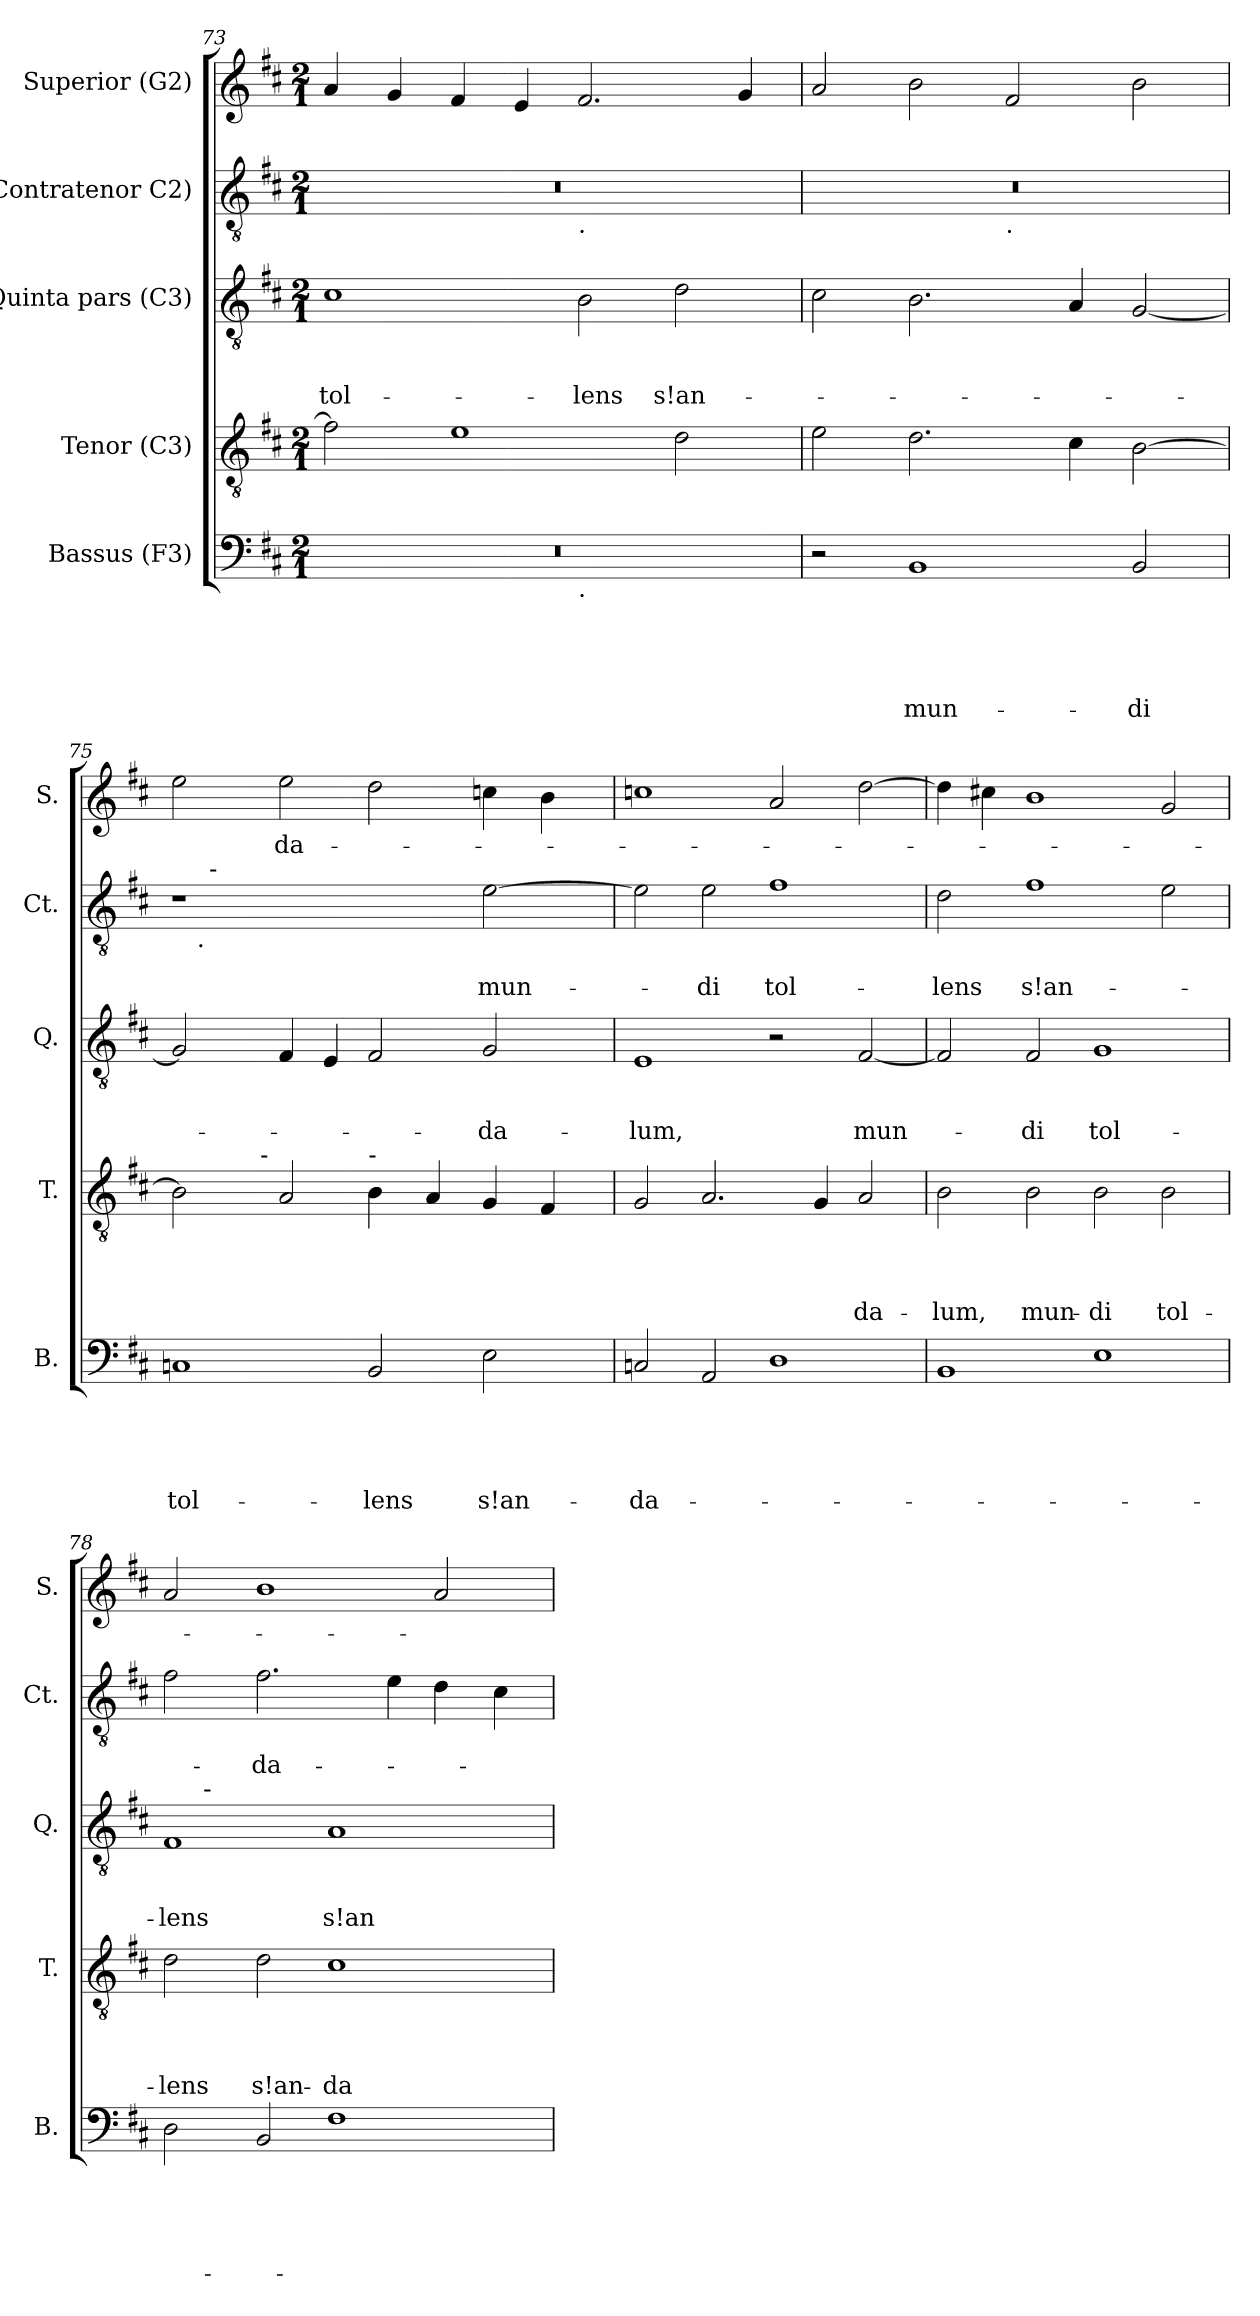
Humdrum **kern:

**kern	**text	**text	**text	**text	**text	**kern	**text	**text	**text	**text	**kern	**text	**text	**text	**kern	**text	**text	**kern	**text
*part5	*part5	*part5	*part5	*part5	*part5	*part4	*part4	*part4	*part4	*part4	*part3	*part3	*part3	*part3	*part2	*part2	*part2	*part1	*part1
*staff5	*staff5	*staff5	*staff5	*staff5	*staff5	*staff4	*staff4	*staff4	*staff4	*staff4	*staff3	*staff3	*staff3	*staff3	*staff2	*staff2	*staff2	*staff1	*staff1
*I"Bassus (F3)	*	*	*	*	*	*I"Tenor (C3)	*	*	*	*	*I"Quinta pars (C3)	*	*	*	*I"Contratenor C2)	*	*	*I"Superior (G2)	*
*I'B.	*	*	*	*	*	*I'T.	*	*	*	*	*I'Q.	*	*	*	*I'Ct.	*	*	*I'S.	*
*clefF4	*	*	*	*	*	*clefGv2	*	*	*	*	*clefGv2	*	*	*	*clefGv2	*	*	*clefG2	*
*k[f#c#]	*	*	*	*	*	*k[f#c#]	*	*	*	*	*k[f#c#]	*	*	*	*k[f#c#]	*	*	*k[f#c#]	*
*D:	*	*	*	*	*	*D:	*	*	*	*	*D:	*	*	*	*D:	*	*	*D:	*
*M2/1	*	*	*	*	*	*M2/1	*	*	*	*	*M2/1	*	*	*	*M2/1	*	*	*M2/1	*
=73	=73	=73	=73	=73	=73	=73	=73	=73	=73	=73	=73	=73	=73	=73	=73	=73	=73	=73	=73
!	!	!	!	!	!	!	!	!	!	!	!	!	!	!LO:LY:b	!	!	!	!	!
*^	*	*	*	*	*	*	*	*	*	*	*	*	*	*	*^	*	*	*	*
0r	1ryy	.	.	.	.	.	2f#\]	.	.	.	.	1c#	.	.	tol-	0r	1ryy	.	.	4a/	.
.	.	.	.	.	.	.	.	.	.	.	.	.	.	.	.	.	.	.	.	4g/	.
.	.	.	.	.	.	.	1e	.	.	.	.	.	.	.	.	.	.	.	.	4f#/	.
.	.	.	.	.	.	.	.	.	.	.	.	.	.	.	.	.	.	.	.	4e/	.
!	!	!	!	!	!	!	!	!	!	!	!	!	!	!	!	!	!LO:TX:b:t=.	!	!	!	!
!	!LO:TX:b:t=.	!	!	!	!	!	!	!	!	!	!	!	!	!	!	!	!	!	!	!	!
!	!	!	!	!	!	!	!	!	!	!	!	!	!	!	!LO:LY:b	!	!	!	!	!	!
.	1ryy	.	.	.	.	.	.	.	.	.	.	2B\	.	.	-lens	.	1ryy	.	.	2.f#/	.
!	!	!	!	!	!	!	!	!	!	!	!	!	!	!	!LO:LY:b	!	!	!	!	!	!
.	.	.	.	.	.	.	2d\	.	.	.	.	2d\	.	.	s!an-	.	.	.	.	.	.
.	.	.	.	.	.	.	.	.	.	.	.	.	.	.	.	.	.	.	.	4g/	.
*v	*v	*	*	*	*	*	*	*	*	*	*	*	*	*	*	*	*	*	*	*	*
=74	=74	=74	=74	=74	=74	=74	=74	=74	=74	=74	=74	=74	=74	=74	=74	=74	=74	=74	=74	=74
2r	.	.	.	.	.	2e\	.	.	.	.	2c#\	.	.	.	0r	1ryy	.	.	2a/	.
!	!	!	!	!	!LO:LY:b	!	!	!	!	!	!	!	!	!	!	!	!	!	!	!
1BB	.	.	.	.	mun-	2.d\	.	.	.	.	2.B\	.	.	.	.	.	.	.	2b\	.
!	!	!	!	!	!	!	!	!	!	!	!	!	!	!	!	!LO:TX:b:t=.	!	!	!	!
.	.	.	.	.	.	.	.	.	.	.	.	.	.	.	.	1ryy	.	.	2f#/	.
.	.	.	.	.	.	4c#\	.	.	.	.	4A/	.	.	.	.	.	.	.	.	.
!	!	!	!	!	!LO:LY:b	!	!	!	!	!	!	!	!	!	!	!	!	!	!	!
2BB/	.	.	.	.	-di	[<2B\	.	.	.	.	[<2G/	.	.	.	.	.	.	.	2b\	.
!!LO:LB:g=z
=75	=75	=75	=75	=75	=75	=75	=75	=75	=75	=75	=75	=75	=75	=75	=75	=75	=75	=75	=75	=75
!	!	!	!	!	!LO:LY:b	!	!	!	!	!	!	!	!	!	!	!	!	!	!	!
*	*	*	*	*	*	*^	*	*	*	*	*	*	*	*	*	*^	*	*	*	*
1C	.	.	.	.	tol-	2B\]	4..ryy	.	.	.	.	2G/]	.	.	.	1r	16.ryy	8ryy	.	.	2ee\	.
!	!	!	!	!	!	!	!	!	!	!	!	!	!	!	!	!	!LO:TX:b:t=.	!	!	!	!	!
.	.	.	.	.	.	.	.	.	.	.	.	.	.	.	.	.	1ryy	.	.	.	.	.
!	!	!	!	!	!	!	!	!	!	!	!	!	!	!	!	!	!	!LO:TX:a:t=-	!	!	!	!
.	.	.	.	.	.	.	.	.	.	.	.	.	.	.	.	.	.	1...ryy	.	.	.	.
!	!	!	!	!	!	!	!LO:TX:a:t=-	!	!	!	!	!	!	!	!	!	!	!	!	!	!	!
.	.	.	.	.	.	.	1ryy	.	.	.	.	.	.	.	.	.	.	.	.	.	.	.
!	!	!	!	!	!	!	!	!	!	!	!	!	!	!	!	!	!	!	!	!	!	!LO:LY:b
.	.	.	.	.	.	2A/	.	.	.	.	.	4F#/	.	.	.	.	.	.	.	.	2ee\	-da-
.	.	.	.	.	.	.	.	.	.	.	.	4E/	.	.	.	.	.	.	.	.	.	.
!	!	!	!	!	!	!LO:TX:a:t=-	!	!	!	!	!	!	!	!	!	!	!	!	!	!	!	!
!	!	!	!	!	!LO:LY:b	!	!	!	!	!	!	!	!	!	!	!	!	!	!	!	!	!
2BB/	.	.	.	.	-lens	4B\	.	.	.	.	.	2F#/	.	.	.	2ryy	.	.	.	.	2dd\	.
.	.	.	.	.	.	.	.	.	.	.	.	.	.	.	.	.	2ryy	.	.	.	.	.
.	.	.	.	.	.	4A/	.	.	.	.	.	.	.	.	.	.	.	.	.	.	.	.
.	.	.	.	.	.	.	2ryy	.	.	.	.	.	.	.	.	.	.	.	.	.	.	.
!	!	!	!	!	!LO:LY:b	!	!	!	!	!	!	!	!	!	!LO:LY:b	!	!	!	!	!LO:LY:b	!	!
2E\	.	.	.	.	s!an-	4G/	.	.	.	.	.	2G/	.	.	-da-	[>2e\	.	.	.	mun-	4cc\	.
.	.	.	.	.	.	.	.	.	.	.	.	.	.	.	.	.	4ryy	.	.	.	.	.
.	.	.	.	.	.	4F#/	.	.	.	.	.	.	.	.	.	.	.	.	.	.	4b\	.
.	.	.	.	.	.	.	.	.	.	.	.	.	.	.	.	.	8ryy	.	.	.	.	.
.	.	.	.	.	.	.	16ryy	.	.	.	.	.	.	.	.	.	.	.	.	.	.	.
.	.	.	.	.	.	.	.	.	.	.	.	.	.	.	.	.	32ryy	.	.	.	.	.
=76	=76	=76	=76	=76	=76	=76	=76	=76	=76	=76	=76	=76	=76	=76	=76	=76	=76	=76	=76	=76	=76	=76
!	!	!	!	!	!LO:LY:b	!	!	!	!	!	!	!	!	!	!LO:LY:b	!	!	!	!	!	!	!
*	*	*	*	*	*	*v	*v	*	*	*	*	*	*	*	*	*v	*v	*v	*	*	*	*
2Cn/	.	.	.	.	-da-	2G/	.	.	.	.	1E	.	.	-lum,	2e\]	.	.	1ccn	.
!	!	!	!	!	!	!	!	!	!	!	!	!	!	!	!	!	!LO:LY:b	!	!
2AA/	.	.	.	.	.	2.A/	.	.	.	.	.	.	.	.	2e\	.	-di	.	.
!	!	!	!	!	!	!	!	!	!	!	!	!	!	!	!	!	!LO:LY:b	!	!
1D	.	.	.	.	.	.	.	.	.	.	2r	.	.	.	1f#	.	tol-	2a/	.
.	.	.	.	.	.	4G/	.	.	.	.	.	.	.	.	.	.	.	.	.
!	!	!	!	!	!	!	!	!	!	!LO:LY:b	!	!	!	!LO:LY:b	!	!	!	!	!
.	.	.	.	.	.	2A/	.	.	.	-da-	[<2F#/	.	.	mun-	.	.	.	[>2dd\	.
=77	=77	=77	=77	=77	=77	=77	=77	=77	=77	=77	=77	=77	=77	=77	=77	=77	=77	=77	=77
!	!	!	!	!	!	!	!	!	!	!LO:LY:b	!	!	!	!	!	!	!LO:LY:b	!	!
1BB	.	.	.	.	.	2B\	.	.	.	-lum,	2F#/]	.	.	.	2d\	.	-lens	4dd\]	.
.	.	.	.	.	.	.	.	.	.	.	.	.	.	.	.	.	.	4cc#X\	.
!	!	!	!	!	!	!	!	!	!	!LO:LY:b	!	!	!	!LO:LY:b	!	!	!LO:LY:b	!	!
.	.	.	.	.	.	2B\	.	.	.	mun-	2F#/	.	.	-di	1f#	.	s!an-	1b	.
!	!	!	!	!	!	!	!	!	!	!LO:LY:b	!	!	!	!LO:LY:b	!	!	!	!	!
1E	.	.	.	.	.	2B\	.	.	.	-di	1G	.	.	tol-	.	.	.	.	.
!	!	!	!	!	!	!	!	!	!	!LO:LY:b	!	!	!	!	!	!	!	!	!
.	.	.	.	.	.	2B\	.	.	.	tol-	.	.	.	.	2e\	.	.	2g/	.
!!LO:LB:g=z
=78	=78	=78	=78	=78	=78	=78	=78	=78	=78	=78	=78	=78	=78	=78	=78	=78	=78	=78	=78
!	!	!	!	!	!	!	!	!	!	!LO:LY:b	!	!	!	!LO:LY:b	!	!	!	!	!
*	*	*	*	*	*	*	*	*	*	*	*^	*	*	*	*	*	*	*	*
2D\	.	.	.	.	.	2d\	.	.	.	-lens	1F#	8.ryy	.	.	-lens	2f#\	.	.	2a/	.
!	!	!	!	!	!	!	!	!	!	!	!	!LO:TX:a:t=-	!	!	!	!	!	!	!	!
.	.	.	.	.	.	.	.	.	.	.	.	1ryy	.	.	.	.	.	.	.	.
!	!	!	!	!	!	!	!	!	!	!LO:LY:b	!	!	!	!	!	!	!	!LO:LY:b	!	!
2BB/	.	.	.	.	.	2d\	.	.	.	s!an-	.	.	.	.	.	2.f#\	.	-da-	1b	.
!	!	!	!	!	!	!	!	!	!	!LO:LY:b	!	!	!	!	!LO:LY:b	!	!	!	!	!
1F#	.	.	.	.	.	1c#	.	.	.	-da-	1A	.	.	.	s!an-	.	.	.	.	.
.	.	.	.	.	.	.	.	.	.	.	.	2ryy	.	.	.	.	.	.	.	.
.	.	.	.	.	.	.	.	.	.	.	.	.	.	.	.	4e\	.	.	.	.
.	.	.	.	.	.	.	.	.	.	.	.	.	.	.	.	4d\	.	.	2a/	.
.	.	.	.	.	.	.	.	.	.	.	.	4ryy	.	.	.	.	.	.	.	.
.	.	.	.	.	.	.	.	.	.	.	.	.	.	.	.	4c#\	.	.	.	.
.	.	.	.	.	.	.	.	.	.	.	.	16ryy	.	.	.	.	.	.	.	.
*	*	*	*	*	*	*	*	*	*	*	*v	*v	*	*	*	*	*	*	*	*
=	=	=	=	=	=	=	=	=	=	=	=	=	=	=	=	=	=	=	=
*-	*-	*-	*-	*-	*-	*-	*-	*-	*-	*-	*-	*-	*-	*-	*-	*-	*-	*-	*-
